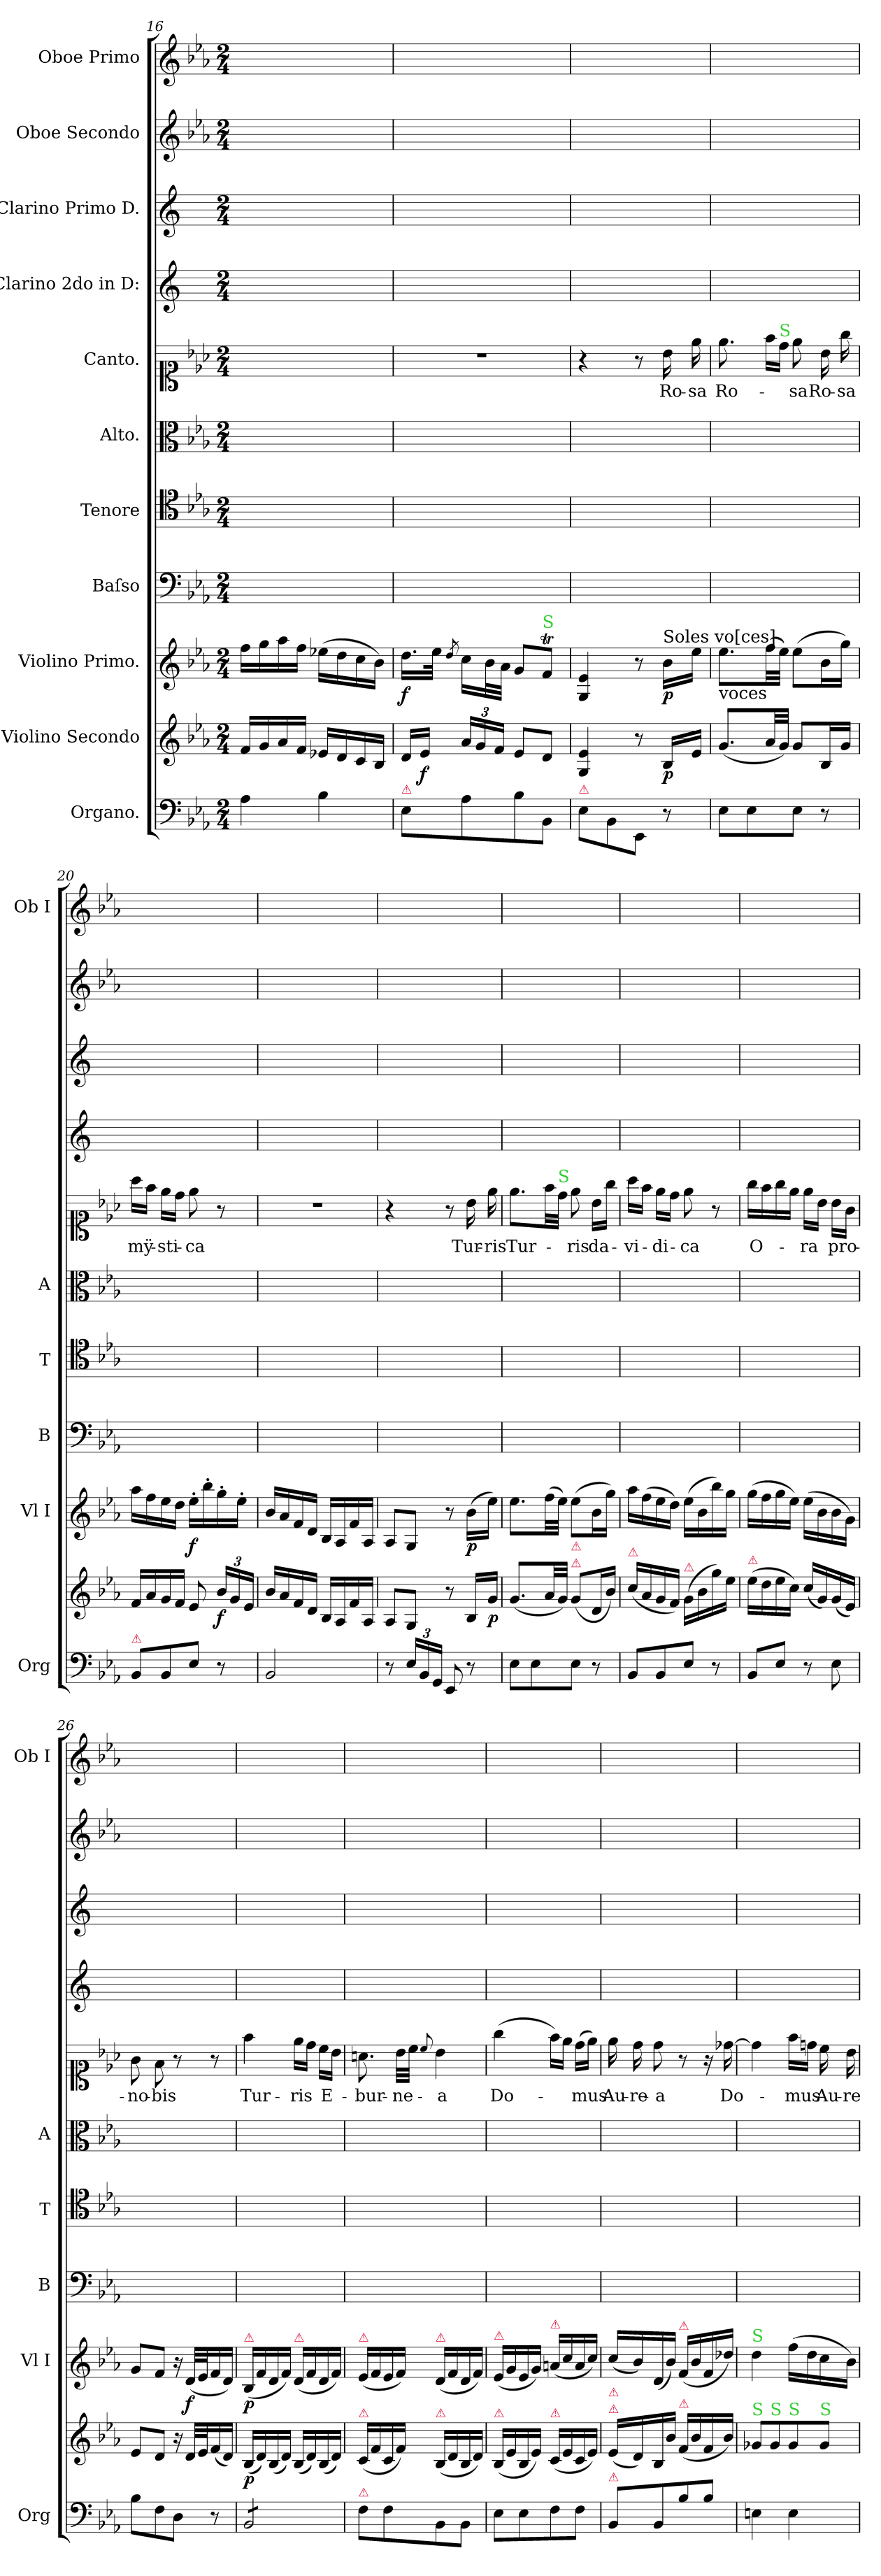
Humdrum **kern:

**kern	**dynam	**kern	**dynam	**kern	**dynam	**kern	**kern	**kern	**kern	**text	**kern	**kern	**kern	**kern
*part11	*part11	*part10	*part10	*part9	*part9	*part8	*part7	*part6	*part5	*part5	*part4	*part3	*part2	*part1
*staff11	*staff11	*staff10	*staff10	*staff9	*staff9	*staff8	*staff7	*staff6	*staff5	*staff5	*staff4	*staff3	*staff2	*staff1
*I"Organo.	*	*I"Violino Secondo	*	*I"Violino Primo.	*	*I"Baſso	*I"Tenore	*I"Alto.	*I"Canto.	*	*I"Clarino 2do in D:	*I"Clarino Primo D.	*I"Oboe Secondo	*I"Oboe Primo
*I'Org	*	*	*	*I'Vl I	*	*I'B	*I'T	*I'A	*	*	*	*	*	*I'Ob I
*clefF4	*	*clefG2	*	*clefG2	*	*clefF4	*clefC4	*clefC3	*clefC1	*	*clefG2	*clefG2	*clefG2	*clefG2
*	*	*	*	*	*	*	*	*	*	*	*ITrd-1c-2	*ITrd-1c-2	*	*
*k[b-e-a-]	*	*k[b-e-a-]	*	*k[b-e-a-]	*	*k[b-e-a-]	*k[b-e-a-]	*k[b-e-a-]	*k[b-e-a-]	*	*k[f#c#]	*k[f#c#]	*k[b-e-a-]	*k[b-e-a-]
*E-:	*	*E-:	*	*E-:	*	*E-:	*E-:	*E-:	*E-:	*	*	*	*E-:	*E-:
*M2/4	*	*M2/4	*	*M2/4	*	*M2/4	*M2/4	*M2/4	*M2/4	*	*M2/4	*M2/4	*M2/4	*M2/4
=16	=16	=16	=16	=16	=16	=16	=16	=16	=16	=16	=16	=16	=16	=16
4A-\	.	16f/LL	.	16ff\LL	.	2ryy	2ryy	2ryy	2ryy	.	2ryy	2ryy	2ryy	2ryy
.	.	16g/	.	16gg\	.	.	.	.	.	.	.	.	.	.
.	.	16a-/	.	16aa-\	.	.	.	.	.	.	.	.	.	.
.	.	16f/JJ	.	16ff\JJ	.	.	.	.	.	.	.	.	.	.
4B-\	.	16e-X/LL	.	(16ee-X\LL	.	.	.	.	.	.	.	.	.	.
.	.	16d/	.	16dd\	.	.	.	.	.	.	.	.	.	.
.	.	16c/	.	16cc\	.	.	.	.	.	.	.	.	.	.
.	.	16B-/JJ	.	16b-\JJ)	.	.	.	.	.	.	.	.	.	.
=17	=17	=17	=17	=17	=17	=17	=17	=17	=17	=17	=17	=17	=17	=17
!LO:TX:a:color=crimson:t=⚠	!	!	!	!	!	!	!	!	!	!	!	!	!	!
!	!	!	!	!	!LO:DY:b	!	!	!	!	!	!	!	!	!
8E-\L	.	16d/LL	.	16.dd\LL	f	2ryy	2ryy	2ryy	2r	.	2ryy	2ryy	2ryy	2ryy
.	.	16e-/JJ	f	.	.	.	.	.	.	.	.	.	.	.
.	.	.	.	32ee-\JJk	.	.	.	.	.	.	.	.	.	.
.	.	.	.	8qdd/	.	.	.	.	.	.	.	.	.	.
8A-\	.	24a-/LL	.	16cc\LL	.	.	.	.	.	.	.	.	.	.
.	.	24g/	.	.	.	.	.	.	.	.	.	.	.	.
.	.	.	.	32b-\L	.	.	.	.	.	.	.	.	.	.
.	.	24f/JJ	.	.	.	.	.	.	.	.	.	.	.	.
.	.	.	.	32a-\JJJ	.	.	.	.	.	.	.	.	.	.
8B-\	.	8e-/L	.	8g/L	.	.	.	.	.	.	.	.	.	.
!	!	!	!	!LO:TX:a:color=limegreen:t=S	!	!	!	!	!	!	!	!	!	!
8BB-/J	.	8d/J	.	8fT/J	.	.	.	.	.	.	.	.	.	.
=18	=18	=18	=18	=18	=18	=18	=18	=18	=18	=18	=18	=18	=18	=18
!LO:TX:a:color=crimson:t=⚠	!	!	!	!	!	!	!	!	!	!	!	!	!	!
8E-\L	.	4G/ 4e-/	.	4G/ 4e-/	.	2ryy	2ryy	2ryy	4r	.	2ryy	2ryy	2ryy	2ryy
8BB-\	.	.	.	.	.	.	.	.	.	.	.	.	.	.
8EE-/J	.	8r	.	8r	.	.	.	.	8r	.	.	.	.	.
!	!	!	!	!LO:TX:a:t=Soles vo[ces]	!	!	!	!	!	!	!	!	!	!
!	!	!	!	!	!LO:DY:b	!	!	!	!	!	!	!	!	!
8r	.	16B-/LL	p	16b-\LL	p	.	.	.	16b-\	Ro-	.	.	.	.
.	.	16e-/JJ	.	16ee-\JJ	.	.	.	.	16ee-\	-sa	.	.	.	.
=19	=19	=19	=19	=19	=19	=19	=19	=19	=19	=19	=19	=19	=19	=19
!	!	!	!	!LO:TX:b:t=voces	!	!	!	!	!	!	!	!	!	!
8E-\L	pia&colon;	(8.g/L	.	8.ee-\L	.	2ryy	2ryy	2ryy	8.ee-\	Ro-	2ryy	2ryy	2ryy	2ryy
8E-\	.	.	.	.	.	.	.	.	.	.	.	.	.	.
!	!	!	!	!	!	!	!	!	!LO:N:vis=16	!	!	!	!	!
.	.	32a-/LL	.	(32ff\LL	.	.	.	.	32ff\LL	.	.	.	.	.
!	!	!	!	!	!	!	!	!	!LO:TX:a:color=limegreen:t=S	!	!	!	!	!
!	!	!	!	!	!	!	!	!	!LO:N:vis=16	!	!	!	!	!
.	.	32g/JJJ)	.	32ee-\JJJ)	.	.	.	.	32dd\JJ	.	.	.	.	.
8E-\J	.	8g/L	.	(8ee-\L	.	.	.	.	8ee-\	-sa	.	.	.	.
8r	.	16B-/L	.	16b-\L	.	.	.	.	16b-\	Ro-	.	.	.	.
.	.	16g/JJ	.	16gg\JJ)	.	.	.	.	16gg\	-sa	.	.	.	.
=20	=20	=20	=20	=20	=20	=20	=20	=20	=20	=20	=20	=20	=20	=20
!LO:TX:a:color=crimson:t=⚠	!	!	!	!	!	!	!	!	!	!	!	!	!	!
8BB-/L	.	16f/LL	.	16aa-\LL	.	2ryy	2ryy	2ryy	16aa-\LL	mÿ-	2ryy	2ryy	2ryy	2ryy
.	.	16a-/	.	16ff\	.	.	.	.	16ff\JJ	.	.	.	.	.
8BB-/	.	16g/	.	16ee-\	.	.	.	.	16ee-\LL	-sti-	.	.	.	.
.	.	16f/JJ	.	16dd\JJ	.	.	.	.	16dd\JJ	.	.	.	.	.
!	!	!	!	!	!LO:DY:b	!	!	!	!	!	!	!	!	!
8E-/J	.	8e-/	.	16ee-'\LL	f	.	.	.	8ee-\	-ca	.	.	.	.
.	.	.	.	16bb-'\	.	.	.	.	.	.	.	.	.	.
8r	.	24b-/LL	f	16gg'\	.	.	.	.	8r	.	.	.	.	.
.	.	24g/	.	.	.	.	.	.	.	.	.	.	.	.
.	.	.	.	16ee-'\JJ	.	.	.	.	.	.	.	.	.	.
.	.	24e-/JJ	.	.	.	.	.	.	.	.	.	.	.	.
=21	=21	=21	=21	=21	=21	=21	=21	=21	=21	=21	=21	=21	=21	=21
2BB-/	.	16b-/LL	.	16b-/LL	.	2ryy	2ryy	2ryy	2r	.	2ryy	2ryy	2ryy	2ryy
.	.	16a-/	.	16a-/	.	.	.	.	.	.	.	.	.	.
.	.	16f/	.	16f/	.	.	.	.	.	.	.	.	.	.
.	.	16d/JJ	.	16d/JJ	.	.	.	.	.	.	.	.	.	.
.	.	16B-/LL	.	16B-/LL	.	.	.	.	.	.	.	.	.	.
.	.	16A-/	.	16A-/	.	.	.	.	.	.	.	.	.	.
.	.	16f/	.	16f/	.	.	.	.	.	.	.	.	.	.
.	.	16A-/JJ	.	16A-/JJ	.	.	.	.	.	.	.	.	.	.
=22	=22	=22	=22	=22	=22	=22	=22	=22	=22	=22	=22	=22	=22	=22
8r	.	8A-/L	.	8A-/L	.	2ryy	2ryy	2ryy	4r	.	2ryy	2ryy	2ryy	2ryy
24E-/LL	.	8G/J	.	8G/J	.	.	.	.	.	.	.	.	.	.
24BB-/	.	.	.	.	.	.	.	.	.	.	.	.	.	.
24GG/JJ	.	.	.	.	.	.	.	.	.	.	.	.	.	.
8EE-/	.	8r	.	8r	.	.	.	.	8r	.	.	.	.	.
!	!	!	!	!	!LO:DY:b	!	!	!	!	!	!	!	!	!
8r	.	16B-/LL	.	(16b-\LL	p	.	.	.	16b-\	Tur-	.	.	.	.
.	.	16g/JJ	p	16ee-\JJ)	.	.	.	.	16ee-\	-ris	.	.	.	.
=23	=23	=23	=23	=23	=23	=23	=23	=23	=23	=23	=23	=23	=23	=23
!	!	!	!	!	!	!	!	!	!	!LO:LY:i	!	!	!	!
8E-\L	.	(8.g/L	.	8.ee-\L	.	2ryy	2ryy	2ryy	8.ee-\L	Tur-	2ryy	2ryy	2ryy	2ryy
8E-\	.	.	.	.	.	.	.	.	.	.	.	.	.	.
.	.	32a-/LL	.	(32ff\LL	.	.	.	.	32ff\LL	.	.	.	.	.
!	!	!	!	!	!	!	!	!	!LO:TX:a:color=limegreen:t=S	!	!	!	!	!
.	.	32g/JJJ)	.	32ee-\JJJ)	.	.	.	.	32dd\JJJ	.	.	.	.	.
!	!	!LO:TX:a:color=crimson:t=⚠	!	!	!	!	!	!	!	!	!	!	!	!
!	!	!LO:TX:a:color=crimson:t=⚠	!	!	!	!	!	!	!	!	!	!	!	!
!	!	!	!	!	!	!	!	!	!	!LO:LY:i	!	!	!	!
8E-\J	.	(8g/L	.	(8ee-\L	.	.	.	.	8ee-\	-ris	.	.	.	.
8r	.	16d/L	.	16b-\L	.	.	.	.	16b-\LL	da-	.	.	.	.
.	.	16b-\JJ)	.	16gg\JJ)	.	.	.	.	16gg\JJ	.	.	.	.	.
=24	=24	=24	=24	=24	=24	=24	=24	=24	=24	=24	=24	=24	=24	=24
!	!	!LO:TX:a:color=crimson:t=⚠	!	!	!	!	!	!	!	!	!	!	!	!
8BB-/L	.	(16cc/LL	.	16aa-\LL	.	2ryy	2ryy	2ryy	16aa-\LL	-vi-	2ryy	2ryy	2ryy	2ryy
.	.	16a-/	.	(16ff\	.	.	.	.	16ff\JJ	.	.	.	.	.
8BB-/	.	16g/	.	16ee-\	.	.	.	.	16ee-\LL	-di-	.	.	.	.
.	.	16f/JJ)	.	16dd\JJ)	.	.	.	.	16dd\JJ	.	.	.	.	.
!	!	!LO:TX:a:color=crimson:t=⚠	!	!	!	!	!	!	!	!	!	!	!	!
8E-/J	.	(16g\LL	.	(16ee-\LL	.	.	.	.	8ee-\	-ca	.	.	.	.
.	.	16b-\	.	16b-\	.	.	.	.	.	.	.	.	.	.
8r	.	16gg\)	.	16bb-\)	.	.	.	.	8r	.	.	.	.	.
.	.	16ee-\JJ	.	16gg\JJ	.	.	.	.	.	.	.	.	.	.
=25	=25	=25	=25	=25	=25	=25	=25	=25	=25	=25	=25	=25	=25	=25
!	!	!LO:TX:a:color=crimson:t=⚠	!	!	!	!	!	!	!	!	!	!	!	!
8BB-/L	.	(16ee-\LL	.	(16gg\LL	.	2ryy	2ryy	2ryy	16gg\LL	O-	2ryy	2ryy	2ryy	2ryy
.	.	16dd\	.	16ff\	.	.	.	.	16ff\	.	.	.	.	.
8E-/J	.	16ee-\	.	16gg\	.	.	.	.	16gg\	.	.	.	.	.
.	.	16cc\JJ)	.	16ee-\JJ)	.	.	.	.	16ee-\JJ	.	.	.	.	.
8r	.	(16cc/LL	.	(16ee-\LL	.	.	.	.	16ee-\LL	-ra	.	.	.	.
.	.	16g/)	.	16b-\	.	.	.	.	16b-\JJ	.	.	.	.	.
8E-\	.	(16g/	.	16b-\	.	.	.	.	16b-\LL	pro-	.	.	.	.
.	.	16e-/JJ)	.	16g\JJ)	.	.	.	.	16g\JJ	.	.	.	.	.
=26	=26	=26	=26	=26	=26	=26	=26	=26	=26	=26	=26	=26	=26	=26
8B-\L	.	8e-/L	.	8g/L	.	2ryy	2ryy	2ryy	8g\	-no-	2ryy	2ryy	2ryy	2ryy
8F\	.	8d/J	.	8f/J	.	.	.	.	8f\	-bis	.	.	.	.
8D\J	.	16r	.	16r	.	.	.	.	8r	.	.	.	.	.
!	!	!	!	!	!LO:DY:b	!	!	!	!	!	!	!	!	!
.	.	32d/LLL	for.	(32d/LLL	f	.	.	.	.	.	.	.	.	.
.	.	32e-/J	.	32e-/J	.	.	.	.	.	.	.	.	.	.
8r	.	(16f/	.	16f/	.	.	.	.	8r	.	.	.	.	.
.	.	16d/JJ)	.	16d/JJ)	.	.	.	.	.	.	.	.	.	.
=27	=27	=27	=27	=27	=27	=27	=27	=27	=27	=27	=27	=27	=27	=27
!	!	!	!	!LO:TX:a:color=crimson:t=⚠	!	!	!	!	!	!	!	!	!	!
!	!	!	!	!	!LO:DY:b	!	!	!	!	!	!	!	!	!
*tremolo	*	*	*	*	*	*	*	*	*	*	*	*	*	*
8BB-/L	.	(16B-/LL	p	(16B-/LL	p	2ryy	2ryy	2ryy	4ff\	Tur-	2ryy	2ryy	2ryy	2ryy
.	.	16d/)	.	16f/	.	.	.	.	.	.	.	.	.	.
8BB-/	.	(16B-/	.	16d/	.	.	.	.	.	.	.	.	.	.
.	.	16d/JJ)	.	16f/JJ)	.	.	.	.	.	.	.	.	.	.
!	!	!	!	!LO:TX:a:color=crimson:t=⚠	!	!	!	!	!	!	!	!	!	!
8BB-/	.	(16B-/LL	.	(16d/LL	.	.	.	.	16ee-\LL	-ris	.	.	.	.
.	.	16d/)	.	16f/	.	.	.	.	16dd\JJ	.	.	.	.	.
8BB-/J	.	(16B-/	.	16d/	.	.	.	.	16cc\LL	E-	.	.	.	.
*Xtremolo	*	*	*	*	*	*	*	*	*	*	*	*	*	*
.	.	16d/JJ)	.	16f/JJ)	.	.	.	.	16b-\JJ	.	.	.	.	.
=28	=28	=28	=28	=28	=28	=28	=28	=28	=28	=28	=28	=28	=28	=28
!	!	!	!	!LO:TX:a:color=crimson:t=⚠	!	!	!	!	!	!	!	!	!	!
!	!	!LO:TX:a:color=crimson:t=⚠	!	!	!	!	!	!	!	!	!	!	!	!
!LO:TX:a:color=crimson:t=⚠	!	!	!	!	!	!	!	!	!	!	!	!	!	!
8F\L	.	(16c/LL	.	(16e-/LL	.	2ryy	2ryy	2ryy	8.an\	-bur-	2ryy	2ryy	2ryy	2ryy
.	.	16f/	.	16f/	.	.	.	.	.	.	.	.	.	.
8F\	.	16c/	.	16e-/	.	.	.	.	.	.	.	.	.	.
.	.	16f/JJ)	.	16f/JJ)	.	.	.	.	32b-\LLL	-ne-	.	.	.	.
.	.	.	.	.	.	.	.	.	32cc\JJJ	.	.	.	.	.
.	.	.	.	.	.	.	.	.	8qqcc/	.	.	.	.	.
!	!	!	!	!LO:TX:a:color=crimson:t=⚠	!	!	!	!	!	!	!	!	!	!
!	!	!LO:TX:a:color=crimson:t=⚠	!	!	!	!	!	!	!	!	!	!	!	!
8BB-\	.	(16B-/LL	.	(16d/LL	.	.	.	.	4b-\	-a	.	.	.	.
.	.	16d/	.	16f/	.	.	.	.	.	.	.	.	.	.
8BB-\J	.	16B-/	.	16d/	.	.	.	.	.	.	.	.	.	.
.	.	16d/JJ)	.	16f/JJ)	.	.	.	.	.	.	.	.	.	.
=29	=29	=29	=29	=29	=29	=29	=29	=29	=29	=29	=29	=29	=29	=29
!	!	!	!	!LO:TX:a:color=crimson:t=⚠	!	!	!	!	!	!	!	!	!	!
!	!	!LO:TX:a:color=crimson:t=⚠	!	!	!	!	!	!	!	!	!	!	!	!
8E-\L	.	(16B-/LL	.	(16e-/LL	.	2ryy	2ryy	2ryy	(4gg\	Do-	2ryy	2ryy	2ryy	2ryy
.	.	16e-/	.	16g/	.	.	.	.	.	.	.	.	.	.
8E-\	.	16B-/	.	16e-/	.	.	.	.	.	.	.	.	.	.
.	.	16e-/JJ)	.	16g/JJ)	.	.	.	.	.	.	.	.	.	.
!	!	!	!	!LO:TX:a:color=crimson:t=⚠	!	!	!	!	!	!	!	!	!	!
!	!	!LO:TX:a:color=crimson:t=⚠	!	!	!	!	!	!	!	!	!	!	!	!
8F\	.	(16c/LL	.	(16an/LL	.	.	.	.	16ff\LL)	.	.	.	.	.
.	.	16e-/	.	16cc/	.	.	.	.	16ee-\JJ	.	.	.	.	.
8F\J	.	16c/	.	16a/	.	.	.	.	(16dd\LL	-mus	.	.	.	.
.	.	16e-/JJ)	.	16cc/JJ)	.	.	.	.	16ee-\JJ)	.	.	.	.	.
=30	=30	=30	=30	=30	=30	=30	=30	=30	=30	=30	=30	=30	=30	=30
!	!	!LO:TX:a:color=crimson:t=⚠	!	!	!	!	!	!	!	!	!	!	!	!
!	!	!LO:TX:a:color=crimson:t=⚠	!	!	!	!	!	!	!	!	!	!	!	!
!LO:TX:a:color=crimson:t=⚠	!	!	!	!	!	!	!	!	!	!	!	!	!	!
8BB-/L	.	(16e-/LL	.	(16cc/LL	.	2ryy	2ryy	2ryy	16ee-\	Au-	2ryy	2ryy	2ryy	2ryy
.	.	16d/)	.	16b-/)	.	.	.	.	16dd\	-re-	.	.	.	.
8BB-/	.	16B-/	.	(16d/	.	.	.	.	8dd\	-a	.	.	.	.
.	.	16b-\JJ	.	16b-/JJ)	.	.	.	.	.	.	.	.	.	.
!	!	!	!	!LO:TX:a:color=crimson:t=⚠	!	!	!	!	!	!	!	!	!	!
!	!	!LO:TX:a:color=crimson:t=⚠	!	!	!	!	!	!	!	!	!	!	!	!
8B-\	.	(16f/LL	.	(16f/LL	.	.	.	.	8r	.	.	.	.	.
.	.	16b-/	.	16b-/	.	.	.	.	.	.	.	.	.	.
8B-\J	.	16f/	.	16f/	.	.	.	.	16r	.	.	.	.	.
.	.	16b-/JJ)	.	16dd-X/JJ)	.	.	.	.	[16dd-X\	Do-	.	.	.	.
=31	=31	=31	=31	=31	=31	=31	=31	=31	=31	=31	=31	=31	=31	=31
!	!	!	!	!LO:TX:a:color=limegreen:t=S	!	!	!	!	!	!	!	!	!	!
!	!	!LO:TX:a:color=limegreen:t=S	!	!	!	!	!	!	!	!	!	!	!	!
4En\	.	8g-X/L	.	4dd\	.	2ryy	2ryy	2ryy	4dd-\]	.	2ryy	2ryy	2ryy	2ryy
!	!	!LO:TX:a:color=limegreen:t=S	!	!	!	!	!	!	!	!	!	!	!	!
.	.	8g-/	.	.	.	.	.	.	.	.	.	.	.	.
!	!	!LO:TX:a:color=limegreen:t=S	!	!	!	!	!	!	!	!	!	!	!	!
4E\	.	8g-/	.	(16ff\LL	.	.	.	.	16ff\LL	-mus	.	.	.	.
.	.	.	.	16dd\	.	.	.	.	16ddn\JJ	.	.	.	.	.
!	!	!LO:TX:a:color=limegreen:t=S	!	!	!	!	!	!	!	!	!	!	!	!
.	.	8g-/J	.	16cc\	.	.	.	.	16cc\	Au-	.	.	.	.
.	.	.	.	16b-\JJ)	.	.	.	.	16b-\	-re-	.	.	.	.
=	=	=	=	=	=	=	=	=	=	=	=	=	=	=
*-	*-	*-	*-	*-	*-	*-	*-	*-	*-	*-	*-	*-	*-	*-
